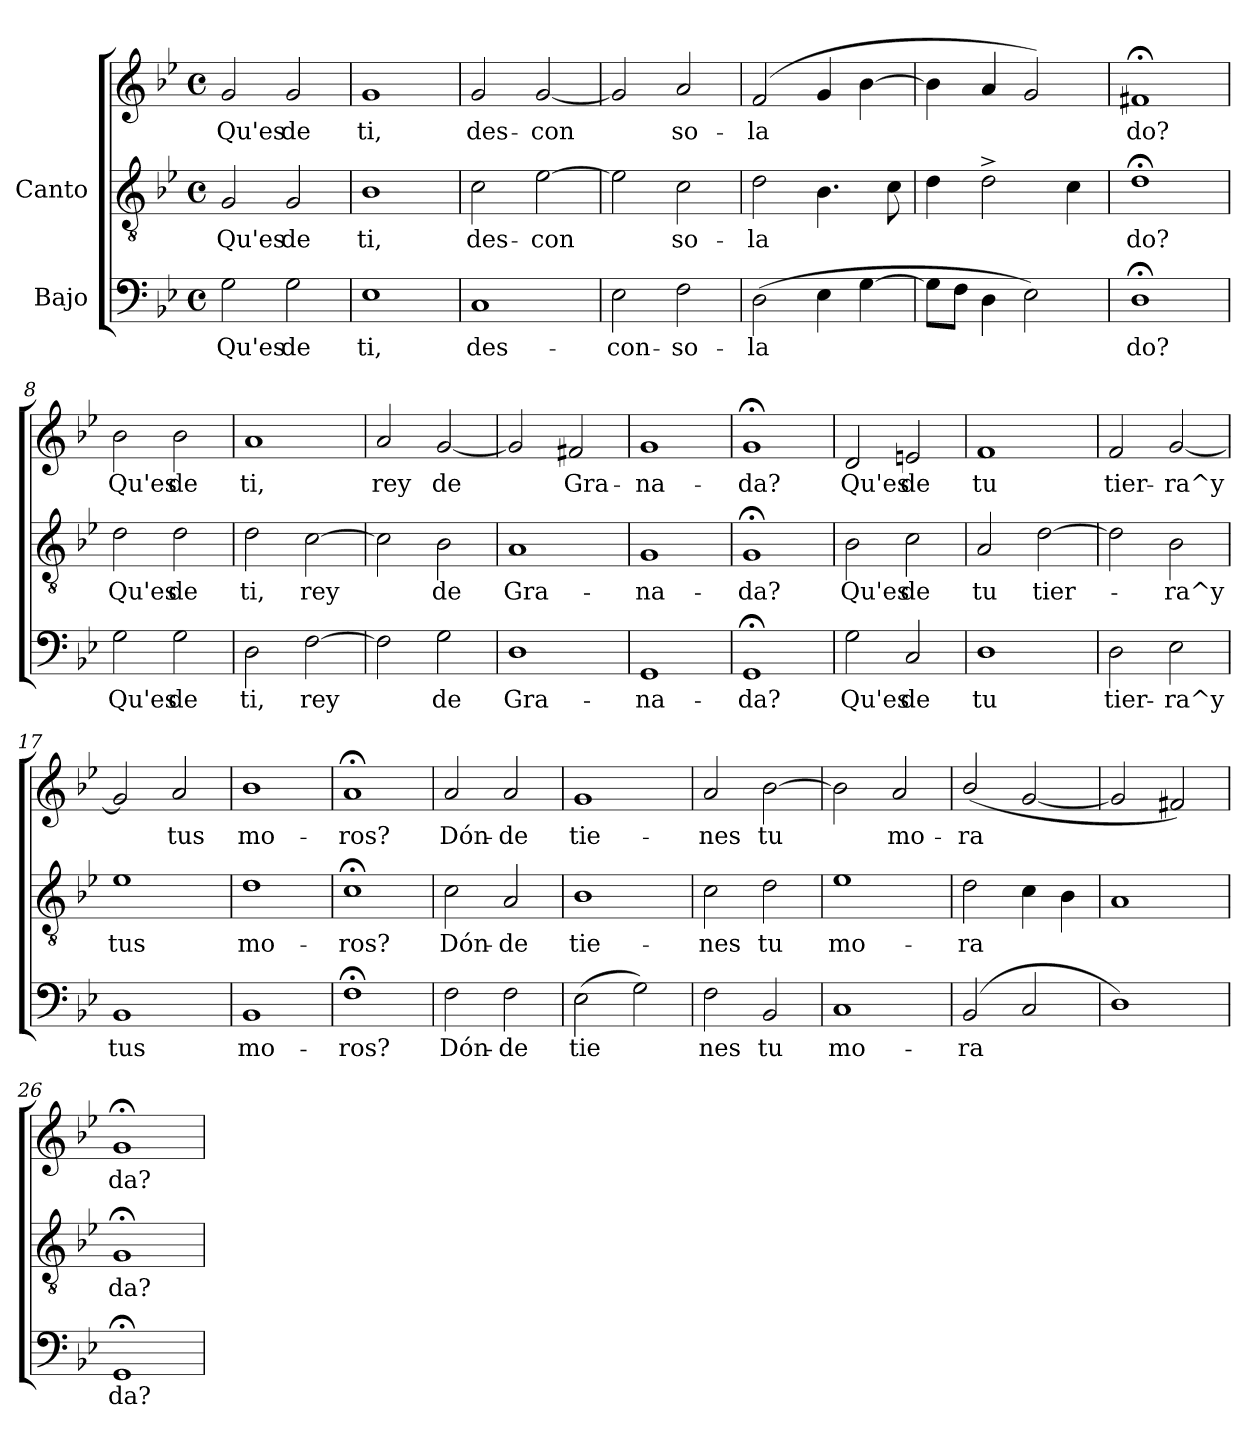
**kern	**text	**kern	**text	**kern	**text
*part2	*part2	*part1	*part1	*part1	*part1
*staff3	*staff3	*staff2	*staff2	*staff1	*staff1
*I"Bajo	*	*I"Canto	*	*	*
!!LO:PB:g=z
*stria5	*	*stria5	*	*stria5	*
*clefF4	*	*clefGv2	*	*clefG2	*
*k[b-e-]	*	*k[b-e-]	*	*k[b-e-]	*
*B-:	*	*B-:	*	*B-:	*
*M4/4	*	*M4/4	*	*M4/4	*
*met(c)	*	*met(c)	*	*met(c)	*
*MM192	*	*MM192	*	*MM192	*
=1	=1	=1	=1	=1	=1
!	!LO:LY:b:cj	!	!LO:LY:b:cj	!	!LO:LY:b:cj
2G\	Qu'es	2G/	Qu'es	2g/	Qu'es
!	!LO:LY:b:cj	!	!LO:LY:b:cj	!	!LO:LY:b:cj
2G\	de	2G/	de	2g/	de
=2	=2	=2	=2	=2	=2
!	!LO:LY:b:cj	!	!LO:LY:b:cj	!	!LO:LY:b:cj
1E-	ti,	1B-	ti,	1g	ti,
=3	=3	=3	=3	=3	=3
!	!LO:LY:b:cj	!	!LO:LY:b:cj	!	!LO:LY:b:cj
1C	des-	2c\	-des-	2g/	des-
!	!	!	!LO:LY:b:cj	!	!LO:LY:b:cj
.	.	[>2e-\	-con-	[<2g/	-con-
=4	=4	=4	=4	=4	=4
!	!LO:LY:b:cj	!	!LO:LY:b:cj	!	!LO:LY:b:cj
2E-\	-con-	2e-\]	-	2g/]	-
!	!LO:LY:b:cj	!	!LO:LY:b:cj	!	!LO:LY:b:cj
2F\	-so-	2c\	so-	2a/	so-
=5	=5	=5	=5	=5	=5
!	!LO:LY:b:cj	!	!LO:LY:b:cj	!	!LO:LY:b:cj
(>2D\	-la-	2d\	-la-	(<2f/	-la-
!	!LO:LY:b:cj	!	!LO:LY:b:cj	!	!LO:LY:b:cj
4E-\	--	4.B-\	--	4g/	--
!	!LO:LY:b:cj	!	!	!	!LO:LY:b:cj
[>4G\	--	.	.	[>4b-\	--
!	!	!	!LO:LY:b:cj	!	!
.	.	8c\	--	.	.
=6	=6	=6	=6	=6	=6
8G\L]	.	4d\	.	4b-\]	.
8F\J	.	.	.	.	.
4D\	.	2d^>\	.	4a/	.
2E-\)	.	.	.	2g/)	.
.	.	4c\	.	.	.
=7	=7	=7	=7	=7	=7
!	!LO:LY:b:cj	!	!LO:LY:b:cj	!	!LO:LY:b:cj
1D;<	-do?	1d;<	do?	1f#X;<	-do?
!!LO:LB:g=z
=8	=8	=8	=8	=8	=8
!	!LO:LY:b:cj	!	!LO:LY:b:cj	!	!LO:LY:b:cj
2G\	Qu'es	2d\	Qu'es	2b-\	Qu'es
!	!LO:LY:b:cj	!	!LO:LY:b:cj	!	!LO:LY:b:cj
2G\	de	2d\	de	2b-\	de
=9	=9	=9	=9	=9	=9
!	!LO:LY:b:cj	!	!LO:LY:b:cj	!	!LO:LY:b:cj
2D\	ti,	2d\	ti,	1a	ti,
!	!LO:LY:b:cj	!	!LO:LY:b:cj	!	!
[>2F\	rey	[>2c\	rey	.	.
=10	=10	=10	=10	=10	=10
!	!LO:LY:b:cj	!	!LO:LY:b:cj	!	!LO:LY:b:cj
2F\]	.	2c\]	.	2a/	rey
!	!LO:LY:b:cj	!	!LO:LY:b:cj	!	!LO:LY:b:cj
2G\	de	2B-\	de	[<2g/	de
=11	=11	=11	=11	=11	=11
!	!LO:LY:b:cj	!	!LO:LY:b:cj	!	!LO:LY:b:cj
1D	Gra-	1A	-Gra-	2g/]	.
!	!	!	!	!	!LO:LY:b:cj
.	.	.	.	2f#X/	Gra-
=12	=12	=12	=12	=12	=12
!	!LO:LY:b:cj	!	!LO:LY:b:cj	!	!LO:LY:b:cj
1GG	-na-	1G	-na-	1g	-na-
=13	=13	=13	=13	=13	=13
!	!LO:LY:b:cj	!	!LO:LY:b:cj	!	!LO:LY:b:cj
1GG;<	-da?	1G;<	da?	1g;<	-da?
=14	=14	=14	=14	=14	=14
!	!LO:LY:b:cj	!	!LO:LY:b:cj	!	!LO:LY:b:cj
2G\	Qu'es	2B-\	Qu'es	2d/	Qu'es
!	!LO:LY:b:cj	!	!LO:LY:b:cj	!	!LO:LY:b:cj
2C/	de	2c\	de	2en/	de
=15	=15	=15	=15	=15	=15
!	!LO:LY:b:cj	!	!LO:LY:b:cj	!	!LO:LY:b:cj
1D	tu	2A/	tu	1f	tu
!	!	!	!LO:LY:b:cj	!	!
.	.	[>2d\	tier-	.	.
!!LO:LB:g=z
=16	=16	=16	=16	=16	=16
!	!LO:LY:b:cj	!	!LO:LY:b:cj	!	!LO:LY:b:cj
2D\	tier-	2d\]	.	2f/	-tier-
!	!LO:LY:b:cj	!	!LO:LY:b:cj	!	!LO:LY:b:cj
2E-\	-ra^y	2B-\	ra^y	[<2g/	-ra^y
=17	=17	=17	=17	=17	=17
!	!LO:LY:b:cj	!	!LO:LY:b:cj	!	!LO:LY:b:cj
1BB-	tus	1e-	tus	2g/]	.
!	!	!	!	!	!LO:LY:b:cj
.	.	.	.	2a/	tus
=18	=18	=18	=18	=18	=18
!	!LO:LY:b:cj	!	!LO:LY:b:cj	!	!LO:LY:b:cj
1BB-	mo-	1d	-mo-	1b-	mo-
=19	=19	=19	=19	=19	=19
!	!LO:LY:b:cj	!	!LO:LY:b:cj	!	!LO:LY:b:cj
1F;<	-ros?	1c;<	ros?	1a;<	-ros?
=20	=20	=20	=20	=20	=20
!	!LO:LY:b:cj	!	!LO:LY:b:cj	!	!LO:LY:b:cj
2F\	Dón-	2c\	Dón-	2a/	Dón-
!	!LO:LY:b:cj	!	!LO:LY:b:cj	!	!LO:LY:b:cj
2F\	-de	2A/	-de	2a/	-de
=21	=21	=21	=21	=21	=21
!	!LO:LY:b:cj	!	!LO:LY:b:cj	!	!LO:LY:b:cj
(>2E-\	tie-	1B-	-tie-	1g	tie-
!	!LO:LY:b:cj	!	!	!	!
2G\)	--	.	.	.	.
=22	=22	=22	=22	=22	=22
!	!LO:LY:b:cj	!	!LO:LY:b:cj	!	!LO:LY:b:cj
2F\	-nes	2c\	nes	2a/	-nes
!	!LO:LY:b:cj	!	!LO:LY:b:cj	!	!LO:LY:b:cj
2BB-/	tu	2d\	tu	[>2b-\	tu
=23	=23	=23	=23	=23	=23
!	!LO:LY:b:cj	!	!LO:LY:b:cj	!	!LO:LY:b:cj
1C	mo-	1e-	-mo-	2b-\]	.
!	!	!	!	!	!LO:LY:b:cj
.	.	.	.	2a/	mo-
!!LO:LB:g=z
=24	=24	=24	=24	=24	=24
!	!LO:LY:b:cj	!	!LO:LY:b:cj	!	!LO:LY:b:cj
(<2BB-/	-ra-	2d\	-ra-	(<2b-/	-ra-
!	!LO:LY:b:cj	!	!LO:LY:b:cj	!	!LO:LY:b:cj
2C/	--	4c\	--	[<2g/	--
!	!	!	!LO:LY:b:cj	!	!
.	.	4B-\	--	.	.
=25	=25	=25	=25	=25	=25
1D)	.	1A	.	2g/]	.
.	.	.	.	2f#X/)	.
=26	=26	=26	=26	=26	=26
!	!LO:LY:b:cj	!	!LO:LY:b:cj	!	!LO:LY:b:cj
1GG;<	-da?	1G;<	da?	1g;<	-da?
=	=	=	=	=	=
*-	*-	*-	*-	*-	*-
